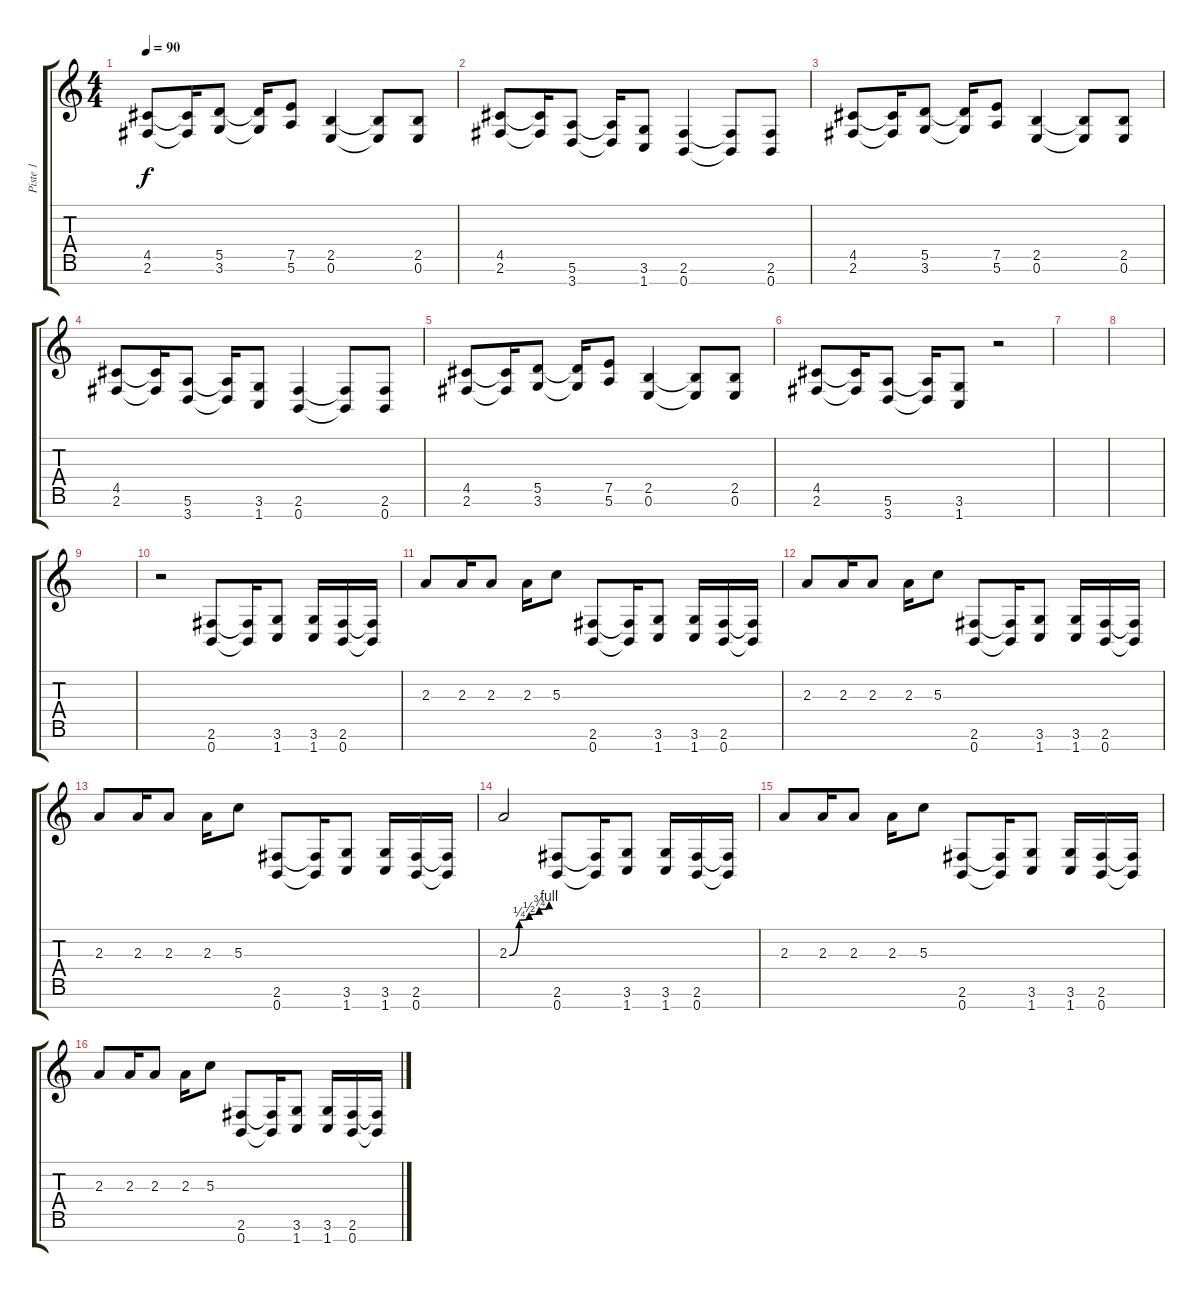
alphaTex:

\track ("Piste 1" "Piste 1") {instrument distortionguitar}
\staff {score tabs}
\tuning (E4 B3 G3 D3 A2 E2 B1) {hide}
\ts (4 4)
\tempo 90
\clef g2
\ks c
(4.5 2.6).8{dy f} (4.5{t} 2.6{t}).16 (5.5 3.6).8 (5.5{t} 3.6{t}).16 (7.5 5.6).8 (2.5 0.6).4 (2.5{t} 0.6{t}).8 (2.5 0.6).8 |
(4.5 2.6).8 (4.5{t} 2.6{t}).16 (5.6 3.7).8 (5.6{t} 3.7{t}).16 (3.6 1.7).8 (2.6 0.7).4 (2.6{t} 0.7{t}).8 (2.6 0.7).8 |
(4.5 2.6).8 (4.5{t} 2.6{t}).16 (5.5 3.6).8 (5.5{t} 3.6{t}).16 (7.5 5.6).8 (2.5 0.6).4 (2.5{t} 0.6{t}).8 (2.5 0.6).8 |
(4.5 2.6).8 (4.5{t} 2.6{t}).16 (5.6 3.7).8 (5.6{t} 3.7{t}).16 (3.6 1.7).8 (2.6 0.7).4 (2.6{t} 0.7{t}).8 (2.6 0.7).8 |
(4.5 2.6).8 (4.5{t} 2.6{t}).16 (5.5 3.6).8 (5.5{t} 3.6{t}).16 (7.5 5.6).8 (2.5 0.6).4 (2.5{t} 0.6{t}).8 (2.5 0.6).8 |
(4.5 2.6).8 (4.5{t} 2.6{t}).16 (5.6 3.7).8 (5.6{t} 3.7{t}).16 (3.6 1.7).8 r.2 |
|
|
|
r.2 (2.6 0.7).8 (2.6{t} 0.7{t}).16 (3.6 1.7).8 (3.6 1.7).16 (2.6 0.7).16 (2.6{t} 0.7{t}).16 |
2.3.8 2.3.16 2.3.8 2.3.16 5.3.8 (2.6 0.7).8 (2.6{t} 0.7{t}).16 (3.6 1.7).8 (3.6 1.7).16 (2.6 0.7).16 (2.6{t} 0.7{t}).16 |
2.3.8 2.3.16 2.3.8 2.3.16 5.3.8 (2.6 0.7).8 (2.6{t} 0.7{t}).16 (3.6 1.7).8 (3.6 1.7).16 (2.6 0.7).16 (2.6{t} 0.7{t}).16 |
2.3.8 2.3.16 2.3.8 2.3.16 5.3.8 (2.6 0.7).8 (2.6{t} 0.7{t}).16 (3.6 1.7).8 (3.6 1.7).16 (2.6 0.7).16 (2.6{t} 0.7{t}).16 |
2.3{be (custom 0 0 15 1 30 2 45 3 60 4)}.2 (2.6 0.7).8 (2.6{t} 0.7{t}).16 (3.6 1.7).8 (3.6 1.7).16 (2.6 0.7).16 (2.6{t} 0.7{t}).16 |
2.3.8 2.3.16 2.3.8 2.3.16 5.3.8 (2.6 0.7).8 (2.6{t} 0.7{t}).16 (3.6 1.7).8 (3.6 1.7).16 (2.6 0.7).16 (2.6{t} 0.7{t}).16 |
2.3.8 2.3.16 2.3.8 2.3.16 5.3.8 (2.6 0.7).8 (2.6{t} 0.7{t}).16 (3.6 1.7).8 (3.6 1.7).16 (2.6 0.7).16 (2.6{t} 0.7{t}).16
